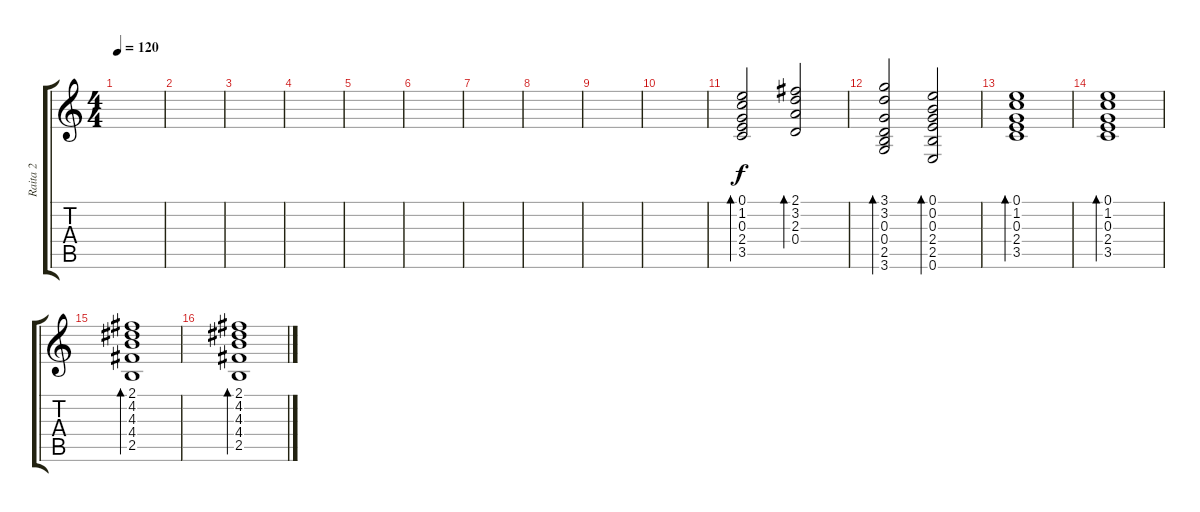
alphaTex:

\track ("Raita 2" "Raita 2") {instrument electricguitarclean}
\staff {score tabs}
\tuning (E4 B3 G3 D3 A2 E2) {hide}
\ts (4 4)
\tempo 120
\clef g2
\ks c
|
|
|
|
|
|
|
|
|
|
(0.1 1.2 0.3 2.4 3.5).2{bd 60} (2.1 3.2 2.3 0.4).2{bd 60} |
(3.1 3.2 0.3 0.4 2.5 3.6).2{bd 60} (0.1 0.2 0.3 2.4 2.5 0.6).2{bd 60} |
(0.1 1.2 0.3 2.4 3.5).1{bd 60} |
(0.1 1.2 0.3 2.4 3.5).1{bd 60} |
(2.1 4.2 4.3 4.4 2.5).1{bd 60} |
(2.1 4.2 4.3 4.4 2.5).1{bd 60}
